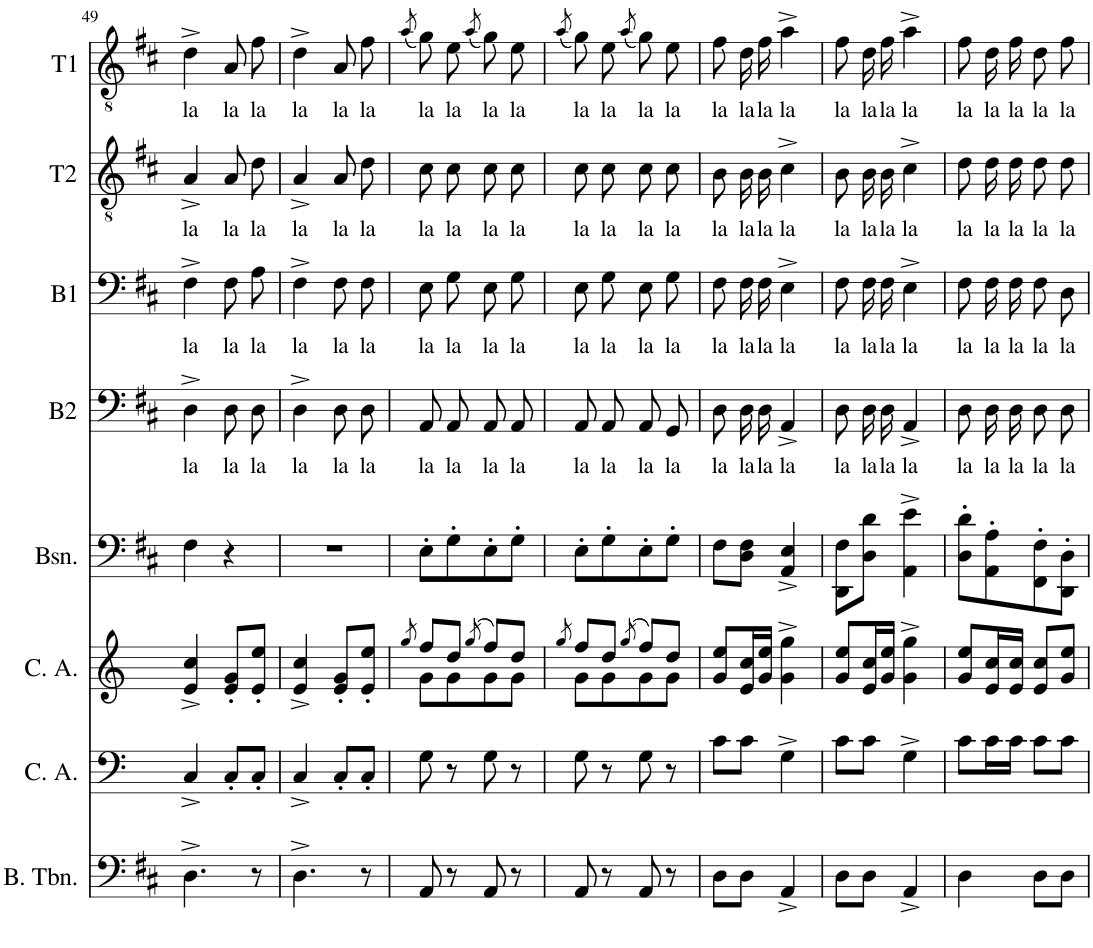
**kern	**kern	**kern	**kern	**kern	**text	**kern	**text	**kern	**text	**kern	**text
*part8	*part7	*part6	*part5	*part4	*part4	*part3	*part3	*part2	*part2	*part1	*part1
*staff8	*staff7	*staff6	*staff5	*staff4	*staff4	*staff3	*staff3	*staff2	*staff2	*staff1	*staff1
*I"Trombone basse	*I"Cor anglais	*I"Cor anglais	*I"Basson	*I"B2	*	*I"B1	*	*I"T2	*	*I"T1	*
*	*I'C. A.	*I'C. A.	*I'Bsn.	*I'B2	*	*I'B1	*	*I'T2	*	*I'T1	*
!!LO:PB:g=z
*clefF4	*clefF4	*clefG2	*clefF4	*clefF4	*	*clefF4	*	*clefGv2	*	*clefGv2	*
*	*Trd6c10	*Trd6c10	*	*	*	*	*	*	*	*	*
*k[f#c#]	*k[]	*k[]	*k[f#c#]	*k[f#c#]	*	*k[f#c#]	*	*k[f#c#]	*	*k[f#c#]	*
*M2/4	*M2/4	*M2/4	*M2/4	*M2/4	*	*M2/4	*	*M2/4	*	*M2/4	*
=49	=49	=49	=49	=49	=49	=49	=49	=49	=49	=49	=49
!	!	!	!	!	!LO:LY:b	!	!LO:LY:b	!	!LO:LY:b	!	!LO:LY:b
4.D^\	4C^/	4e/^ 4cc/^	4F#\	4D^\	la	4F#^\	la	4A^/	la	4d^\	la
!	!	!	!	!	!LO:LY:b	!	!LO:LY:b	!	!LO:LY:b	!	!LO:LY:b
.	8C'/L	8e/' 8g/'L	4r	8D\L	la	8F#\L	la	8A\L	la	8A\L	la
!	!	!	!	!	!LO:LY:b	!	!LO:LY:b	!	!LO:LY:b	!	!LO:LY:b
8r	8C'/J	8e/' 8ee/'J	.	8D\J	la	8A\J	la	8d\J	la	8f#\J	la
=50	=50	=50	=50	=50	=50	=50	=50	=50	=50	=50	=50
!	!	!	!	!	!LO:LY:b	!	!LO:LY:b	!	!LO:LY:b	!	!LO:LY:b
4.D^\	4C^/	4e/^ 4cc/^	2r	4D^\	la	4F#^\	la	4A^/	la	4d^\	la
!	!	!	!	!	!LO:LY:b	!	!LO:LY:b	!	!LO:LY:b	!	!LO:LY:b
.	8C'/L	8e/' 8g/'L	.	8D\L	la	8F#\L	la	8A\L	la	8A\L	la
!	!	!	!	!	!LO:LY:b	!	!LO:LY:b	!	!LO:LY:b	!	!LO:LY:b
8r	8C'/J	8e/' 8ee/'J	.	8D\J	la	8F#\J	la	8d\J	la	8f#\J	la
=51	=51	=51	=51	=51	=51	=51	=51	=51	=51	=51	=51
.	.	8qgg/	.	.	.	.	.	.	.	(8qa/	.
*	*	*^	*	*	*	*	*	*	*	*	*
!	!	!	!	!	!	!LO:LY:b	!	!LO:LY:b	!	!LO:LY:b	!	!LO:LY:b
8AA/	8G\	8ff/L	8g\L	8E'\L	8AA/L	la	8E\L	la	8c#\L	la	8g\L)	la
!	!	!	!	!	!	!LO:LY:b	!	!LO:LY:b	!	!LO:LY:b	!	!LO:LY:b
8r	8r	8dd/J	8g\	8G'\	8AA/J	la	8G\J	la	8c#\J	la	8e\J	la
.	.	(8qgg/	.	.	.	.	.	.	.	.	(8qa/	.
!	!	!	!	!	!	!LO:LY:b	!	!LO:LY:b	!	!LO:LY:b	!	!LO:LY:b
8AA/	8G\	8ff/L)	8g\	8E'\	8AA/L	la	8E\L	la	8c#\L	la	8g\L)	la
!	!	!	!	!	!	!LO:LY:b	!	!LO:LY:b	!	!LO:LY:b	!	!LO:LY:b
8r	8r	8dd/J	8g\J	8G'\J	8AA/J	la	8G\J	la	8c#\J	la	8e\J	la
=52	=52	=52	=52	=52	=52	=52	=52	=52	=52	=52	=52	=52
.	.	8qgg/	.	.	.	.	.	.	.	.	(8qa/	.
!	!	!	!	!	!	!LO:LY:b	!	!LO:LY:b	!	!LO:LY:b	!	!LO:LY:b
8AA/	8G\	8ff/L	8g\L	8E'\L	8AA/L	la	8E\L	la	8c#\L	la	8g\L)	la
!	!	!	!	!	!	!LO:LY:b	!	!LO:LY:b	!	!LO:LY:b	!	!LO:LY:b
8r	8r	8dd/J	8g\	8G'\	8AA/J	la	8G\J	la	8c#\J	la	8e\J	la
.	.	(8qgg/	.	.	.	.	.	.	.	.	(8qa/	.
!	!	!	!	!	!	!LO:LY:b	!	!LO:LY:b	!	!LO:LY:b	!	!LO:LY:b
8AA/	8G\	8ff/L)	8g\	8E'\	8AA/L	la	8E\L	la	8c#\L	la	8g\L)	la
!	!	!	!	!	!	!LO:LY:b	!	!LO:LY:b	!	!LO:LY:b	!	!LO:LY:b
8r	8r	8dd/J	8g\J	8G'\J	8GG/J	la	8G\J	la	8c#\J	la	8e\J	la
=53	=53	=53	=53	=53	=53	=53	=53	=53	=53	=53	=53	=53
!	!	!	!	!	!	!LO:LY:b	!	!LO:LY:b	!	!LO:LY:b	!	!LO:LY:b
*	*	*v	*v	*	*	*	*	*	*	*	*	*
8D\L	8c\L	8g/ 8ee/L	8F#\L	8D\L	la	8F#\L	la	8B\L	la	8f#\L	la
!	!	!	!	!	!LO:LY:b	!	!LO:LY:b	!	!LO:LY:b	!	!LO:LY:b
8D\J	8c\J	16e/ 16cc/L	8D\ 8F#\J	16D\L	la	16F#\L	la	16B\L	la	16d\L	la
!	!	!	!	!	!LO:LY:b	!	!LO:LY:b	!	!LO:LY:b	!	!LO:LY:b
.	.	16g/ 16ee/JJ	.	16D\JJ	la	16F#\JJ	la	16B\JJ	la	16f#\JJ	la
!	!	!	!	!	!LO:LY:b	!	!LO:LY:b	!	!LO:LY:b	!	!LO:LY:b
4AA^/	4G^\	4g\^ 4gg\^	4AA/^ 4E/^	4AA^/	la	4E^\	la	4c#^\	la	4a^\	la
=54	=54	=54	=54	=54	=54	=54	=54	=54	=54	=54	=54
!	!	!	!	!	!LO:LY:b	!	!LO:LY:b	!	!LO:LY:b	!	!LO:LY:b
8D\L	8c\L	8g/ 8ee/L	8DD\ 8F#\L	8D\L	la	8F#\L	la	8B\L	la	8f#\L	la
!	!	!	!	!	!LO:LY:b	!	!LO:LY:b	!	!LO:LY:b	!	!LO:LY:b
8D\J	8c\J	16e/ 16cc/L	8D\ 8d\J	16D\L	la	16F#\L	la	16B\L	la	16d\L	la
!	!	!	!	!	!LO:LY:b	!	!LO:LY:b	!	!LO:LY:b	!	!LO:LY:b
.	.	16g/ 16ee/JJ	.	16D\JJ	la	16F#\JJ	la	16B\JJ	la	16f#\JJ	la
!	!	!	!	!	!LO:LY:b	!	!LO:LY:b	!	!LO:LY:b	!	!LO:LY:b
4AA^/	4G^\	4g\^ 4gg\^	4AA\^ 4e\^	4AA^/	la	4E^\	la	4c#^\	la	4a^\	la
=55	=55	=55	=55	=55	=55	=55	=55	=55	=55	=55	=55
!	!	!	!	!	!LO:LY:b	!	!LO:LY:b	!	!LO:LY:b	!	!LO:LY:b
4D\	8c\L	8g/ 8ee/L	8D\' 8d\'L	8D\L	la	8F#\L	la	8d\L	la	8f#\L	la
!	!	!	!	!	!LO:LY:b	!	!LO:LY:b	!	!LO:LY:b	!	!LO:LY:b
.	16c\L	16e/ 16cc/L	8AA\' 8A\'	16D\L	la	16F#\L	la	16d\L	la	16d\L	la
!	!	!	!	!	!LO:LY:b	!	!LO:LY:b	!	!LO:LY:b	!	!LO:LY:b
.	16c\JJ	16e/ 16cc/JJ	.	16D\JJ	la	16F#\JJ	la	16d\JJ	la	16f#\JJ	la
!	!	!	!	!	!LO:LY:b	!	!LO:LY:b	!	!LO:LY:b	!	!LO:LY:b
8D\L	8c\L	8e/ 8cc/L	8FF#\' 8F#\'	8D\L	la	8F#\L	la	8d\L	la	8d\L	la
!	!	!	!	!	!LO:LY:b	!	!LO:LY:b	!	!LO:LY:b	!	!LO:LY:b
8D\J	8c\J	8g/ 8ee/J	8DD\' 8D\'J	8D\J	la	8D\J	la	8d\J	la	8f#\J	la
=	=	=	=	=	=	=	=	=	=	=	=
*-	*-	*-	*-	*-	*-	*-	*-	*-	*-	*-	*-
